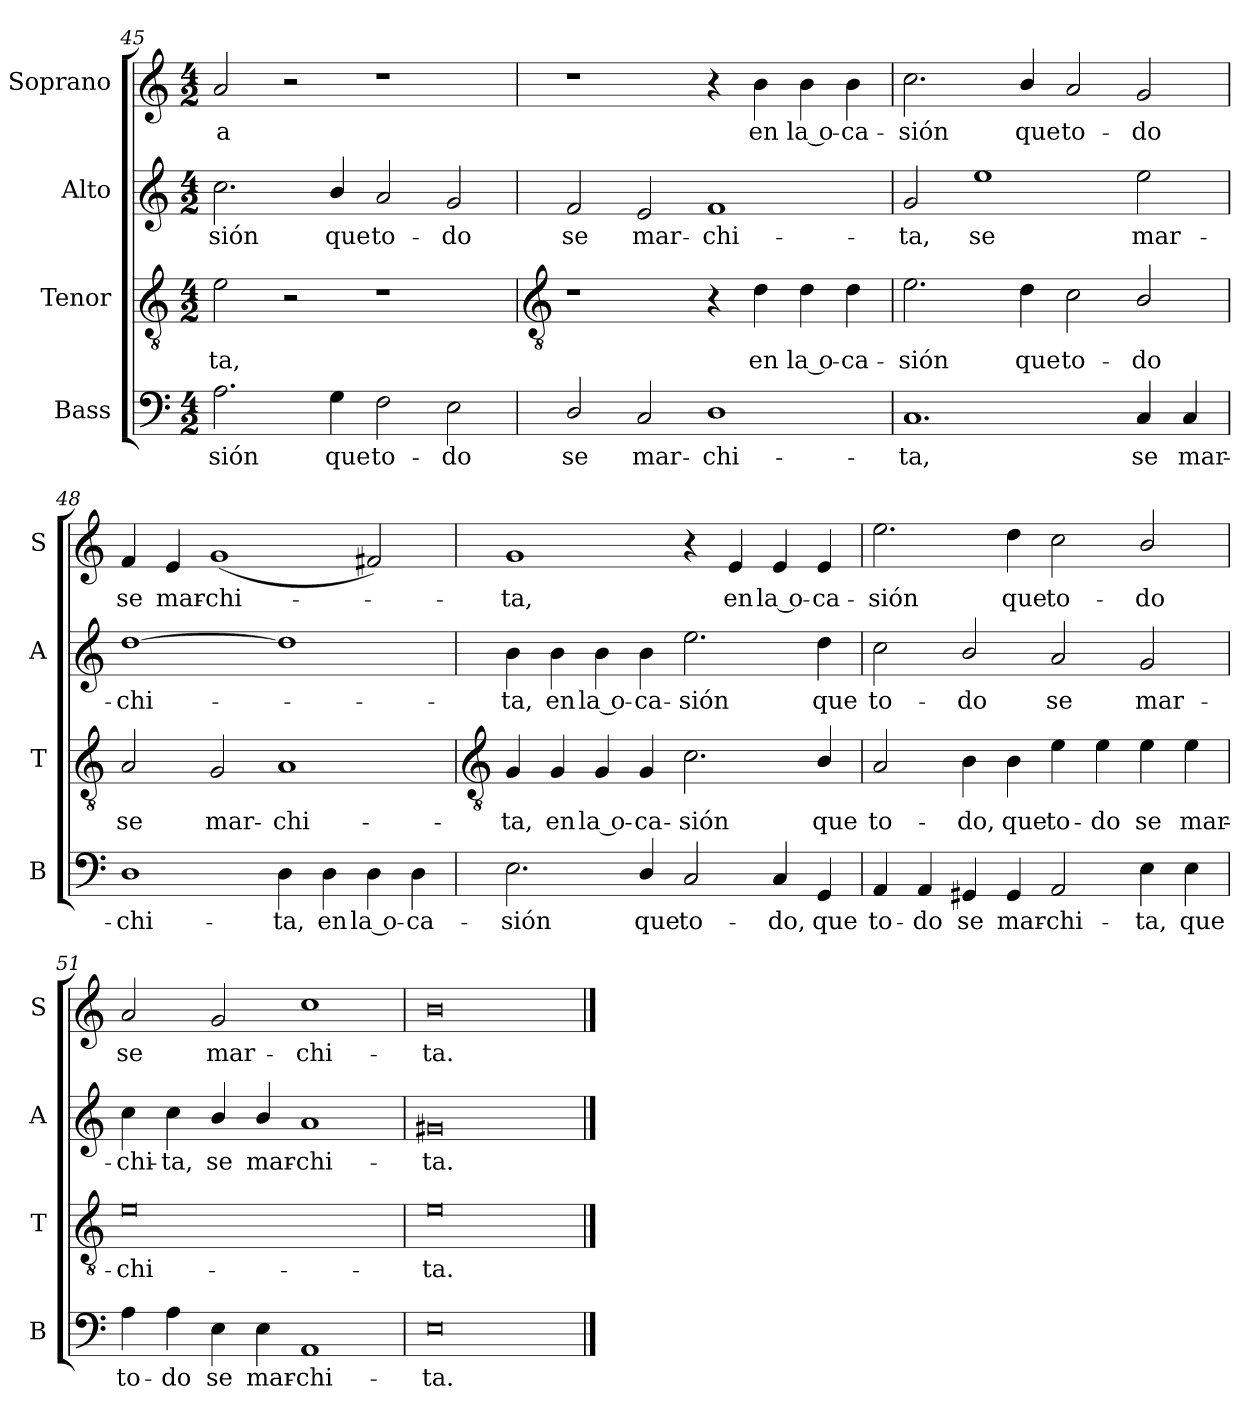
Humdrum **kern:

**kern	**text	**kern	**text	**kern	**text	**kern	**text
*part4	*part4	*part3	*part3	*part2	*part2	*part1	*part1
*staff4	*staff4	*staff3	*staff3	*staff2	*staff2	*staff1	*staff1
*I"Bass	*	*I"Tenor	*	*I"Alto	*	*I"Soprano	*
*I'B	*	*I'T	*	*I'A	*	*I'S	*
*clefF4	*	*clefGv2	*	*clefG2	*	*clefG2	*
*k[]	*	*k[]	*	*k[]	*	*k[]	*
*C:	*	*C:	*	*C:	*	*C:	*
*M4/2	*	*M4/2	*	*M4/2	*	*M4/2	*
=45	=45	=45	=45	=45	=45	=45	=45
!	!LO:LY:b	!	!LO:LY:b	!	!LO:LY:b	!	!LO:LY:b
2.A	-sión	2e	-ta,	2.cc	-sión	2a	-a
.	.	2r	.	.	.	2r	.
!	!LO:LY:b	!	!	!	!LO:LY:b	!	!
4G	que	.	.	4b/	que	.	.
!	!LO:LY:b	!	!	!	!LO:LY:b	!	!
2F	to-	1r	.	2a	to-	1r	.
!	!LO:LY:b	!	!	!	!LO:LY:b	!	!
2E	-do	.	.	2g	-do	.	.
!!LO:LB:g=z
=46	=46	=46	=46	=46	=46	=46	=46
*	*	*clefGv2	*	*	*	*	*
!	!LO:LY:b	!	!	!	!LO:LY:b	!	!
2D/	se	1r	.	2f	se	1r	.
!	!LO:LY:b	!	!	!	!LO:LY:b	!	!
2C	mar-	.	.	2e	mar-	.	.
!	!LO:LY:b	!	!	!	!LO:LY:b	!	!
1D	-chi-	4r	.	1f	-chi-	4r	.
!	!	!	!LO:LY:b	!	!	!	!LO:LY:b
.	.	4d	en	.	.	4b	en
!	!	!	!LO:LY:b	!	!	!	!LO:LY:b
.	.	4d	la o-	.	.	4b	la o-
!	!	!	!LO:LY:b	!	!	!	!LO:LY:b
.	.	4d	-ca-	.	.	4b	-ca-
=47	=47	=47	=47	=47	=47	=47	=47
!	!LO:LY:b	!	!LO:LY:b	!	!LO:LY:b	!	!LO:LY:b
1.C	-ta,	2.e	-sión	2g	-ta,	2.cc	-sión
!	!	!	!	!	!LO:LY:b	!	!
.	.	.	.	1ee	se	.	.
!	!	!	!LO:LY:b	!	!	!	!LO:LY:b
.	.	4d	que	.	.	4b/	que
!	!	!	!LO:LY:b	!	!	!	!LO:LY:b
.	.	2c	to-	.	.	2a	to-
!	!LO:LY:b	!	!LO:LY:b	!	!LO:LY:b	!	!LO:LY:b
4C	se	2B/	-do	2ee	mar-	2g	-do
!	!LO:LY:b	!	!	!	!	!	!
4C	mar-	.	.	.	.	.	.
=48	=48	=48	=48	=48	=48	=48	=48
!	!LO:LY:b	!	!LO:LY:b	!	!LO:LY:b	!	!LO:LY:b
1D	-chi-	2A	se	[1dd	-chi-	4f	se
!	!	!	!	!	!	!	!LO:LY:b
.	.	.	.	.	.	4e	mar-
!	!	!	!LO:LY:b	!	!	!	!LO:LY:b
.	.	2G	mar-	.	.	(<1g	-chi-
!	!LO:LY:b	!	!LO:LY:b	!	!	!	!
4D	-ta,	1A	-chi-	1dd]	.	.	.
!	!LO:LY:b	!	!	!	!	!	!
4D	en	.	.	.	.	.	.
!	!LO:LY:b	!	!	!	!	!	!
4D	la o-	.	.	.	.	2f#X)	.
!	!LO:LY:b	!	!	!	!	!	!
4D	-ca-	.	.	.	.	.	.
!!LO:LB:g=z
=49	=49	=49	=49	=49	=49	=49	=49
*	*	*clefGv2	*	*	*	*	*
!	!LO:LY:b	!	!LO:LY:b	!	!LO:LY:b	!	!LO:LY:b
2.E	-sión	4G	-ta,	4b	ta,	1g	ta,
!	!	!	!LO:LY:b	!	!LO:LY:b	!	!
.	.	4G	en	4b	en	.	.
!	!	!	!LO:LY:b	!	!LO:LY:b	!	!
.	.	4G	la o-	4b	la o-	.	.
!	!LO:LY:b	!	!LO:LY:b	!	!LO:LY:b	!	!
4D/	que	4G	-ca-	4b	-ca-	.	.
!	!LO:LY:b	!	!LO:LY:b	!	!LO:LY:b	!	!
2C	to-	2.c	-sión	2.ee	-sión	4r	.
!	!	!	!	!	!	!	!LO:LY:b
.	.	.	.	.	.	4e	en
!	!LO:LY:b	!	!	!	!	!	!LO:LY:b
4C	-do,	.	.	.	.	4e	la o-
!	!LO:LY:b	!	!LO:LY:b	!	!LO:LY:b	!	!LO:LY:b
4GG	que	4B/	que	4dd	que	4e	-ca-
=50	=50	=50	=50	=50	=50	=50	=50
!	!LO:LY:b	!	!LO:LY:b	!	!LO:LY:b	!	!LO:LY:b
4AA	to-	2A	to-	2cc	to-	2.ee	-sión
!	!LO:LY:b	!	!	!	!	!	!
4AA	-do	.	.	.	.	.	.
!	!LO:LY:b	!	!LO:LY:b	!	!LO:LY:b	!	!
4GG#X	se	4B	-do,	2b/	-do	.	.
!	!LO:LY:b	!	!LO:LY:b	!	!	!	!LO:LY:b
4GG#	mar-	4B	que	.	.	4dd	que
!	!LO:LY:b	!	!LO:LY:b	!	!LO:LY:b	!	!LO:LY:b
2AA	-chi-	4e	to-	2a	se	2cc	to-
!	!	!	!LO:LY:b	!	!	!	!
.	.	4e	-do	.	.	.	.
!	!LO:LY:b	!	!LO:LY:b	!	!LO:LY:b	!	!LO:LY:b
4E	-ta,	4e	se	2g	mar-	2b/	-do
!	!LO:LY:b	!	!LO:LY:b	!	!	!	!
4E	que	4e	mar-	.	.	.	.
=51	=51	=51	=51	=51	=51	=51	=51
!	!LO:LY:b	!	!LO:LY:b	!	!LO:LY:b	!	!LO:LY:b
4A	to-	0e	-chi-	4cc	-chi-	2a	se
!	!LO:LY:b	!	!	!	!LO:LY:b	!	!
4A	-do	.	.	4cc	-ta,	.	.
!	!LO:LY:b	!	!	!	!LO:LY:b	!	!LO:LY:b
4E	se	.	.	4b/	se	2g	mar-
!	!LO:LY:b	!	!	!	!LO:LY:b	!	!
4E	mar-	.	.	4b/	mar-	.	.
!	!LO:LY:b	!	!	!	!LO:LY:b	!	!LO:LY:b
1AA	-chi-	.	.	1a	-chi-	1cc	-chi-
=52	=52	=52	=52	=52	=52	=52	=52
!	!LO:LY:b	!	!LO:LY:b	!	!LO:LY:b	!	!LO:LY:b
0E	-ta.	0e	-ta.	0g#X	-ta.	0b	-ta.
==	==	==	==	==	==	==	==
*-	*-	*-	*-	*-	*-	*-	*-
